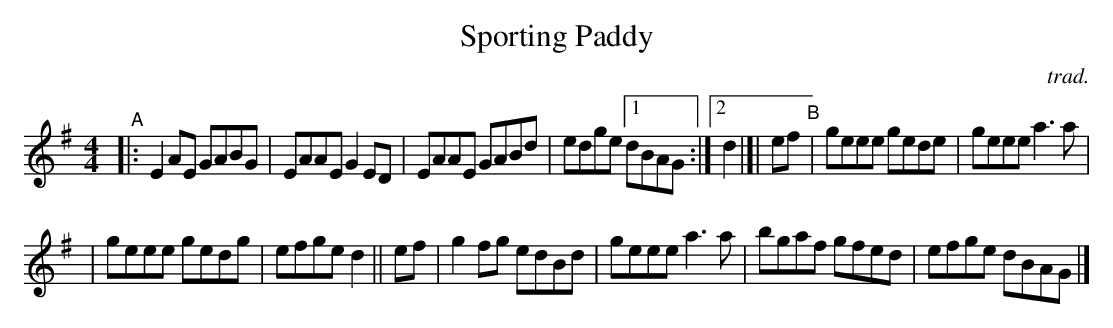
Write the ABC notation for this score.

X:1
T: Sporting Paddy
C: trad.
M: 4/4
L: 1/8
K: Ador
"^A"\
|: E2AE GABG | EAAE G2ED | EAAE GABd | edge [1 dBAG :|[2 d2 |[| ef "^B"| geee gede | geee a3a |
| geee gedg | efge d2 || ef | g2fg edBd | geee a3a | bgaf gfed | efge dBAG |]
